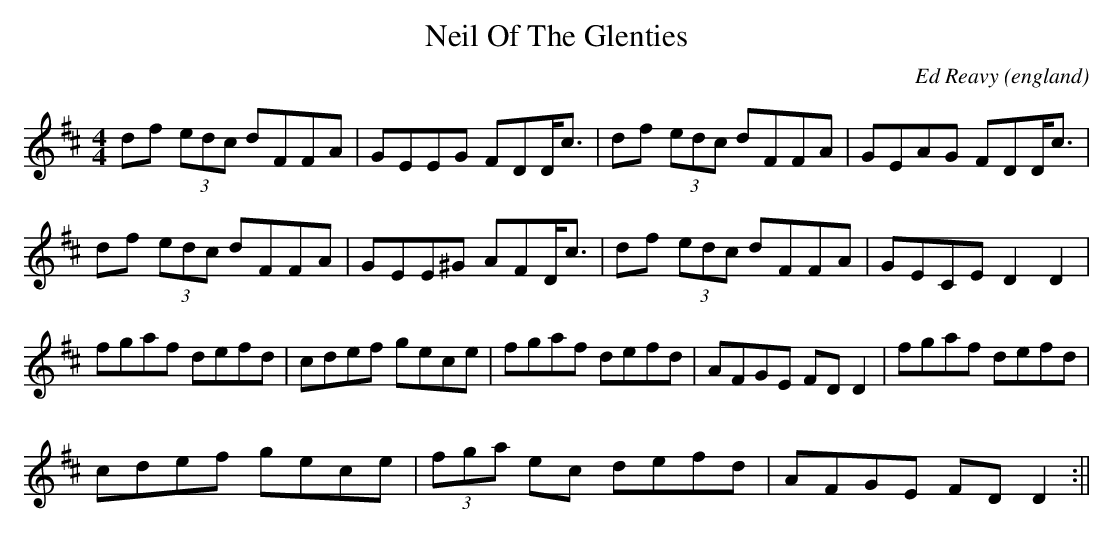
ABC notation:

X:1
T:Neil Of The Glenties
O:england
C:Ed Reavy
M:4/4
L:1/8
K:D
df (3edc dFFA|GEEG FDD<c|df (3edc dFFA|GEAG FDD<c|
df (3edc dFFA|GEE^G AFD<c|df (3edc dFFA|GECE D2 D2|
fgaf defd|cdef gece|fgaf defd|AFGE FD D2|fgaf defd|
cdef gece|(3fga ec defd|AFGE FD D2:||
